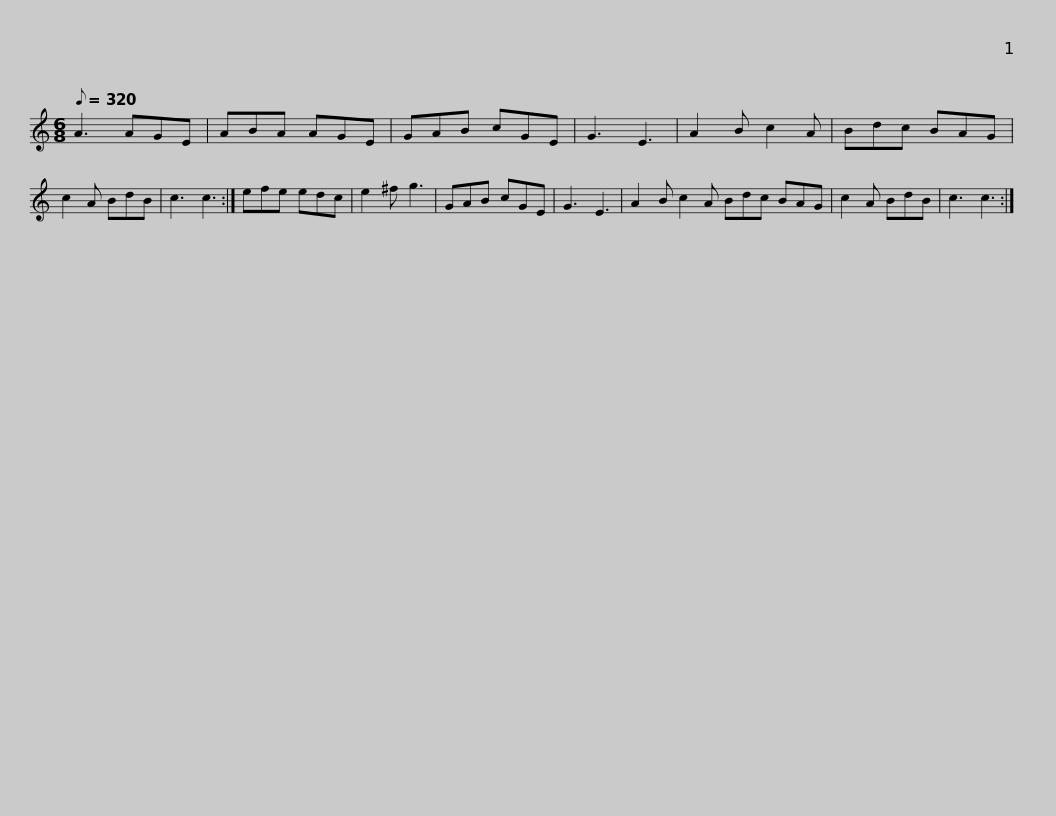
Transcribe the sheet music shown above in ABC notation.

X:1
L:1/8
Q:1/8=320
M:6/8
I:linebreak $
K:C
V:1 treble
V:1
 A3 AGE | ABA AGE | GAB cGE | G3 E3 | A2 B c2 A | %5
 Bdc BAG | c2 A BdB | c3 c3 :| efe edc |$ e2 ^f g3 | %10
 GAB cGE | G3 E3 | A2 B c2 A Bdc BAG | c2 A BdB | c3 c3 :| %15
